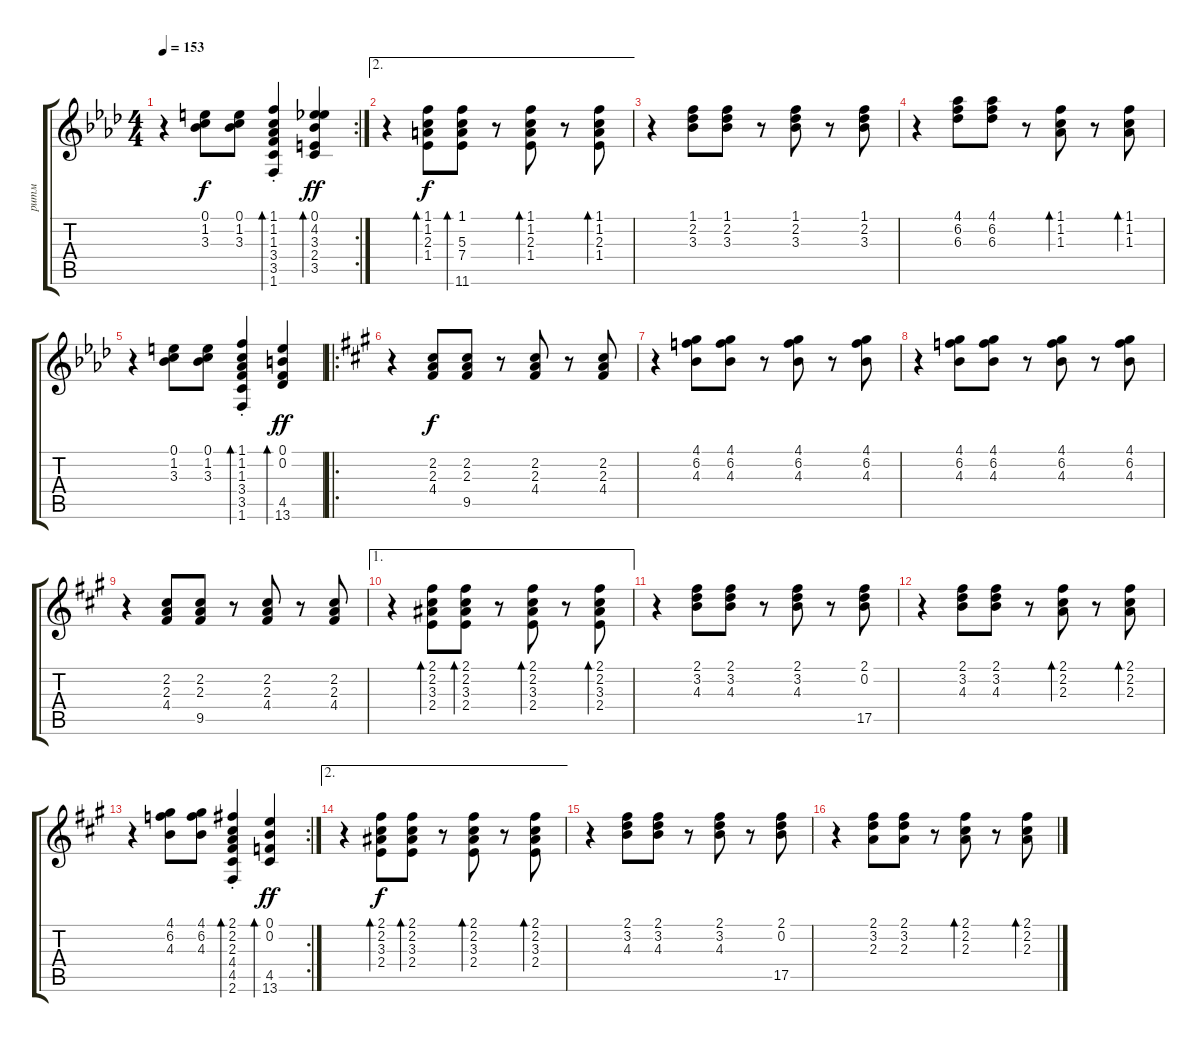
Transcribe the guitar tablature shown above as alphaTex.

\track ("ритм" "ритм") {instrument acousticguitarsteel}
\staff {score tabs}
\tuning (E4 B3 G3 D3 A2 E2) {hide}
\rc 2
\ts (4 4)
\tempo 153
\clef g2
\ks fminor
r.4{dy f} (0.1 1.2 3.3).8 (0.1 1.2 3.3).8 (1.1{st} 1.2{st} 1.3{st} 3.4{st} 3.5{st} 1.6{st}).4{bd 60} (0.1 4.2 3.3 2.4 3.5).4{bd 60 dy ff} |
\ae 2
r.4 (1.1 1.2 2.3 1.4).8{bd 60 dy f} (1.1 5.3 7.4 11.6).8{bd 60} r.8 (1.1 1.2 2.3 1.4).8{bd 60} r.8 (1.1 1.2 2.3 1.4).8{bd 60} |
r.4 (1.1 2.2 3.3).8 (1.1 2.2 3.3).8 r.8 (1.1 2.2 3.3).8 r.8 (1.1 2.2 3.3).8 |
r.4 (4.1 6.2 6.3).8 (4.1 6.2 6.3).8 r.8 (1.1 1.2 1.3).8{bd 60} r.8 (1.1 1.2 1.3).8{bd 60} |
r.4 (0.1 1.2 3.3).8 (0.1 1.2 3.3).8 (1.1{st} 1.2{st} 1.3{st} 3.4{st} 3.5{st} 1.6{st}).4{bd 60} (0.1 0.2 4.5 13.6).4{bd 60 dy ff} |
\ro
\ks f#minor
r.4 (2.2 2.3 4.4).8{dy f} (2.2 2.3 9.5).8 r.8 (2.2 2.3 4.4).8 r.8 (2.2 2.3 4.4).8 |
r.4 (4.1 6.2 4.3).8 (4.1 6.2 4.3).8 r.8 (4.1 6.2 4.3).8 r.8 (4.1 6.2 4.3).8 |
r.4 (4.1 6.2 4.3).8 (4.1 6.2 4.3).8 r.8 (4.1 6.2 4.3).8 r.8 (4.1 6.2 4.3).8 |
r.4 (2.2 2.3 4.4).8 (2.2 2.3 9.5).8 r.8 (2.2 2.3 4.4).8 r.8 (2.2 2.3 4.4).8 |
\ae 1
r.4 (2.1 2.2 3.3 2.4).8{bd 60} (2.1 2.2 3.3 2.4).8{bd 60} r.8 (2.1 2.2 3.3 2.4).8{bd 60} r.8 (2.1 2.2 3.3 2.4).8{bd 60} |
r.4 (2.1 3.2 4.3).8 (2.1 3.2 4.3).8 r.8 (2.1 3.2 4.3).8 r.8 (2.1 0.2 17.5).8 |
r.4 (2.1 3.2 4.3).8 (2.1 3.2 4.3).8 r.8 (2.1 2.2 2.3).8{bd 60} r.8 (2.1 2.2 2.3).8{bd 60} |
\rc 2
r.4 (4.1 6.2 4.3).8 (4.1 6.2 4.3).8 (2.1{st} 2.2{st} 2.3{st} 4.4{st} 4.5{st} 2.6{st}).4{bd 60} (0.1 0.2 4.5 13.6).4{bd 60 dy ff} |
\ae 2
r.4 (2.1 2.2 3.3 2.4).8{bd 60 dy f} (2.1 2.2 3.3 2.4).8{bd 60} r.8 (2.1 2.2 3.3 2.4).8{bd 60} r.8 (2.1 2.2 3.3 2.4).8{bd 60} |
r.4 (2.1 3.2 4.3).8 (2.1 3.2 4.3).8 r.8 (2.1 3.2 4.3).8 r.8 (2.1 0.2 17.5).8 |
r.4 (2.1 3.2 2.3).8 (2.1 3.2 2.3).8 r.8 (2.1 2.2 2.3).8{bd 60} r.8 (2.1 2.2 2.3).8{bd 60}
